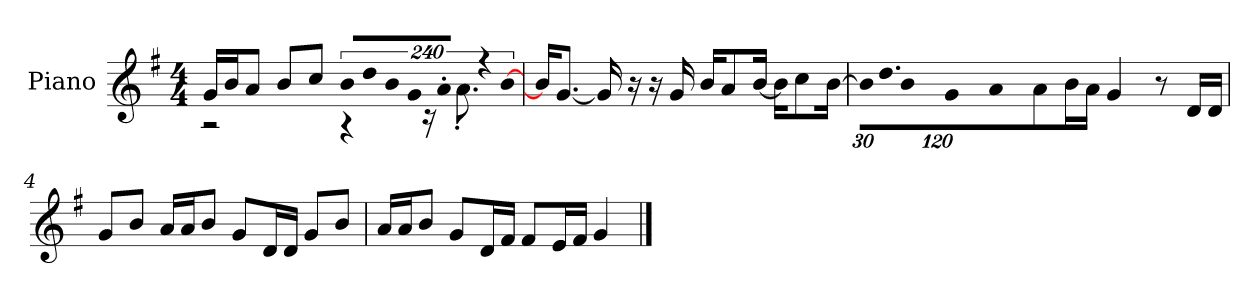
**kern
*part1
*staff1
*I"Piano
*I'P-no
*clefG2
*k[f#]
*M4/4
*MM90
=1
*^
16g/LL	2r
16b/J	.
8a/J	.
8b/L	.
8cc/J	.
!LO:N:vis=16	!
1920%137b/LL	4r
!LO:N:vis=16	!
1920%137dd/	.
!LO:N:vis=16	!
1920%137b/	.
!LO:N:vis=16	!
1920%137g/	.
.	16r
!LO:N:vis=16	!
1920%137a'/JJ	.
.	8.a'\
!LO:N:vis=16	!
1920%137r	.
!LO:N:vis=16	!
[1920%137b/	.
1920ryy	.
*v	*v
=2
16b/KL]
[8.g/J
16g/]
16r
16r
16g/
16b/KL
8a/
[16b/Jk
16b\KL]
8cc\
[16b\Jk
=3
*Xbrackettup
!LO:N:vis=64
960%17b\KLLL]
!LO:N:vis=32.
1920%103dd\J
!LO:N:vis=16
1920%137b\
!LO:N:vis=16
1920%137g\
!LO:N:vis=32
640%23a\JK
8a\
16b\L
16a\JJ
4g/
8r
16d/LL
16d/JJ
!!LO:LB:g=z
=4
8g/L
8b/J
16a/LL
16a/J
8b/J
8g/L
16d/L
16d/JJ
8g/L
8b/J
=5
16a/LL
16a/J
8b/J
8g/L
16d/L
16f#/JJ
8f#/L
16e/L
16f#/JJ
4g/
==
*-
